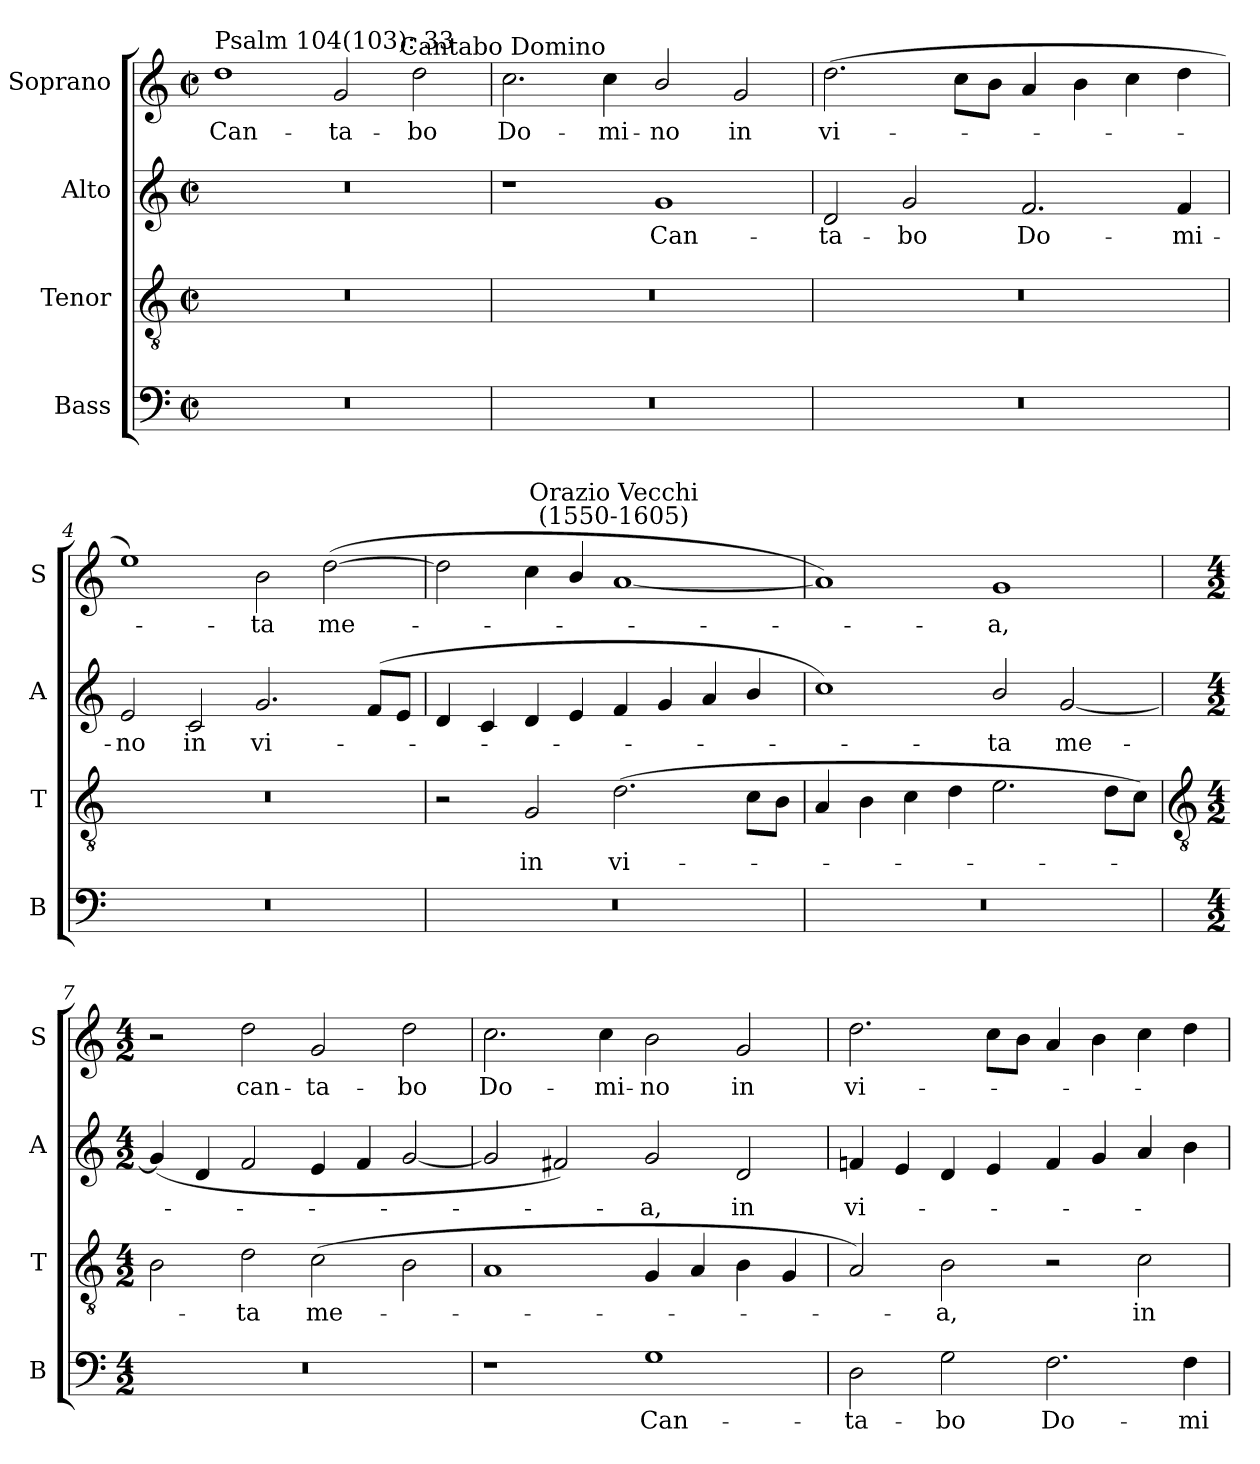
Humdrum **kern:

**kern	**text	**kern	**text	**kern	**text	**kern	**text
*part4	*part4	*part3	*part3	*part2	*part2	*part1	*part1
*staff4	*staff4	*staff3	*staff3	*staff2	*staff2	*staff1	*staff1
*I"Bass	*	*I"Tenor	*	*I"Alto	*	*I"Soprano	*
*I'B	*	*I'T	*	*I'A	*	*I'S	*
*clefF4	*	*clefGv2	*	*clefG2	*	*clefG2	*
*k[]	*	*k[]	*	*k[]	*	*k[]	*
*C:	*	*C:	*	*C:	*	*C:	*
*M4/2	*	*M4/2	*	*M4/2	*	*M4/2	*
*met(c|)	*	*met(c|)	*	*met(c|)	*	*met(c|)	*
=1	=1	=1	=1	=1	=1	=1	=1
!	!	!	!	!	!	!LO:TX:a:t=Psalm 104(103)&colon; 33	!
!	!	!	!	!	!	!	!LO:LY:b
0r	.	0r	.	0r	.	1dd	Can-
!	!	!	!	!	!	!	!LO:LY:b
.	.	.	.	.	.	2g	-ta-
!	!	!	!	!	!	!	!LO:LY:b
.	.	.	.	.	.	2dd	-bo
=2	=2	=2	=2	=2	=2	=2	=2
!	!	!	!	!	!	!LO:TX:a:cj:t=Cantabo Domino	!
!	!	!	!	!	!	!	!LO:LY:b
0r	.	0r	.	1r	.	2.cc	Do-
!	!	!	!	!	!	!	!LO:LY:b
.	.	.	.	.	.	4cc	-mi-
!	!	!	!	!	!LO:LY:b	!	!LO:LY:b
.	.	.	.	1g	Can-	2b/	-no
!	!	!	!	!	!	!	!LO:LY:b
.	.	.	.	.	.	2g	in
=3	=3	=3	=3	=3	=3	=3	=3
!	!	!	!	!	!LO:LY:b	!	!LO:LY:b
0r	.	0r	.	2d	-ta-	(>2.dd	vi-
!	!	!	!	!	!LO:LY:b	!	!
.	.	.	.	2g	-bo	.	.
.	.	.	.	.	.	8ccL	.
.	.	.	.	.	.	8bJ	.
!	!	!	!	!	!LO:LY:b	!	!
.	.	.	.	2.f	Do-	4a	.
.	.	.	.	.	.	4b	.
.	.	.	.	.	.	4cc	.
!	!	!	!	!	!LO:LY:b	!	!
.	.	.	.	4f	-mi-	4dd	.
=4	=4	=4	=4	=4	=4	=4	=4
!	!	!	!	!	!LO:LY:b	!	!
0r	.	0r	.	2e	-no	1ee)	.
!	!	!	!	!	!LO:LY:b	!	!
.	.	.	.	2c	in	.	.
!	!	!	!	!	!LO:LY:b	!	!LO:LY:b
.	.	.	.	2.g	vi-	2b	ta
!	!	!	!	!	!	!	!LO:LY:b
.	.	.	.	.	.	(>[2dd	me-
.	.	.	.	(<8fL	.	.	.
.	.	.	.	8eJ	.	.	.
=5	=5	=5	=5	=5	=5	=5	=5
0r	.	2r	.	4d	.	2dd]	.
.	.	.	.	4c	.	.	.
!	!	!	!LO:LY:b	!	!	!	!
.	.	2G	in	4d	.	4cc	.
.	.	.	.	4e	.	4b/	.
!	!	!	!	!	!	!LO:TX:a:cj:t=Orazio Vecchi\n(1550-1605)	!
!	!	!	!LO:LY:b	!	!	!	!
.	.	(>2.d	vi-	4f	.	[1a	.
.	.	.	.	4g	.	.	.
.	.	.	.	4a	.	.	.
.	.	8cL	.	4b/	.	.	.
.	.	8BJ	.	.	.	.	.
=6	=6	=6	=6	=6	=6	=6	=6
0r	.	4A	.	1cc)	.	1a])	.
.	.	4B	.	.	.	.	.
.	.	4c	.	.	.	.	.
.	.	4d	.	.	.	.	.
!	!	!	!	!	!LO:LY:b	!	!LO:LY:b
.	.	2.e	.	2b/	ta	1g	a,
!	!	!	!	!	!LO:LY:b	!	!
.	.	.	.	[2g	me-	.	.
.	.	8dL	.	.	.	.	.
.	.	8cJ)	.	.	.	.	.
!!LO:LB:g=z
=7	=7	=7	=7	=7	=7	=7	=7
*	*	*clefGv2	*	*	*	*	*
*M4/2	*	*M4/2	*	*M4/2	*	*M4/2	*
0r	.	2B	.	(<4g]	.	2r	.
.	.	.	.	4d	.	.	.
!	!	!	!LO:LY:b	!	!	!	!LO:LY:b
.	.	2d	ta	2f	.	2dd	can-
!	!	!	!LO:LY:b	!	!	!	!LO:LY:b
.	.	(>2c	me-	4e	.	2g	-ta-
.	.	.	.	4f	.	.	.
!	!	!	!	!	!	!	!LO:LY:b
.	.	2B	.	[2g	.	2dd	-bo
=8	=8	=8	=8	=8	=8	=8	=8
!	!	!	!	!	!	!	!LO:LY:b
1r	.	1A	.	2g]	.	2.cc	Do-
.	.	.	.	2f#X)	.	.	.
!	!	!	!	!	!	!	!LO:LY:b
.	.	.	.	.	.	4cc	-mi-
!	!LO:LY:b	!	!	!	!LO:LY:b	!	!LO:LY:b
1G	Can-	4G	.	2g	a,	2b	-no
.	.	4A	.	.	.	.	.
!	!	!	!	!	!LO:LY:b	!	!LO:LY:b
.	.	4B	.	2d	in	2g	in
.	.	4G	.	.	.	.	.
=9	=9	=9	=9	=9	=9	=9	=9
!	!LO:LY:b	!	!	!	!LO:LY:b	!	!LO:LY:b
2D	-ta-	2A)	.	4fn	vi-	2.dd	vi-
.	.	.	.	4e	.	.	.
!	!LO:LY:b	!	!LO:LY:b	!	!	!	!
2G	-bo	2B	a,	4d	.	.	.
.	.	.	.	4e	.	8ccL	.
.	.	.	.	.	.	8bJ	.
!	!LO:LY:b	!	!	!	!	!	!
2.F	Do-	2r	.	4f	.	4a	.
.	.	.	.	4g	.	4b	.
!	!	!	!LO:LY:b	!	!	!	!
.	.	2c	in	4a	.	4cc	.
!	!LO:LY:b	!	!	!	!	!	!
4F	-mi-	.	.	4b	.	4dd	.
=	=	=	=	=	=	=	=
*-	*-	*-	*-	*-	*-	*-	*-
